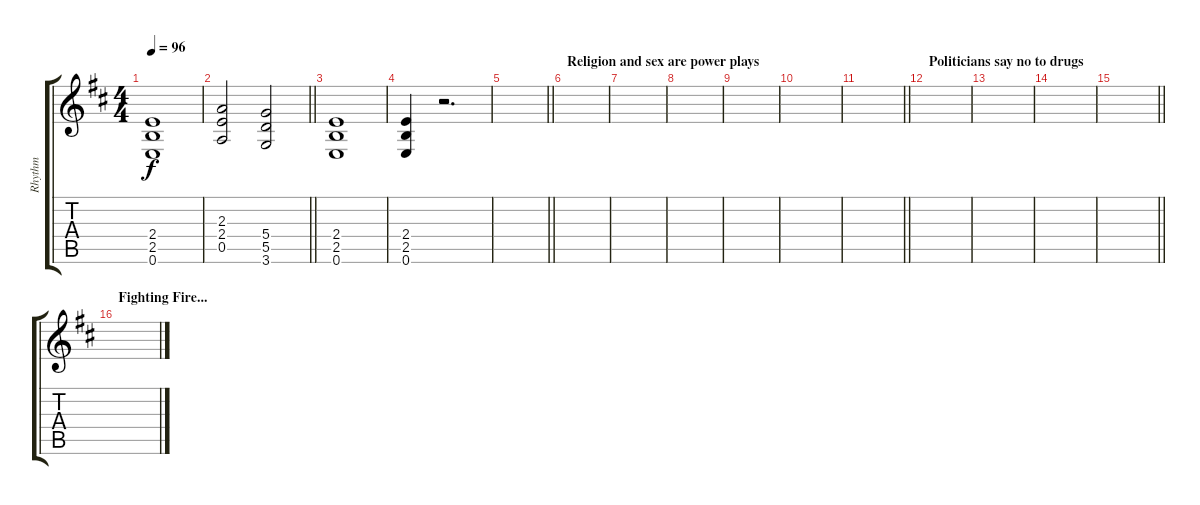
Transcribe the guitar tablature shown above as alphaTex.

\track ("Rhythm" "Rhythm") {instrument distortionguitar}
\staff {score tabs}
\tuning (E4 B3 G3 D3 A2 E2) {hide}
\ts (4 4)
\tempo 96
\clef g2
\ks d
(2.4 2.5 0.6).1{dy f} |
\barLineRight lightlight
(2.3 2.4 0.5).2 (5.4 5.5 3.6).2 |
(2.4 2.5 0.6).1 |
(2.4 2.5 0.6).4 r.2{d} |
\barLineRight lightlight
|
\section ("" "Religion and sex are power plays")
|
|
|
|
|
\barLineRight lightlight
|
\section ("" "Politicians say no to drugs")
|
|
|
\barLineRight lightlight
|
\section ("" "Fighting Fire...")
